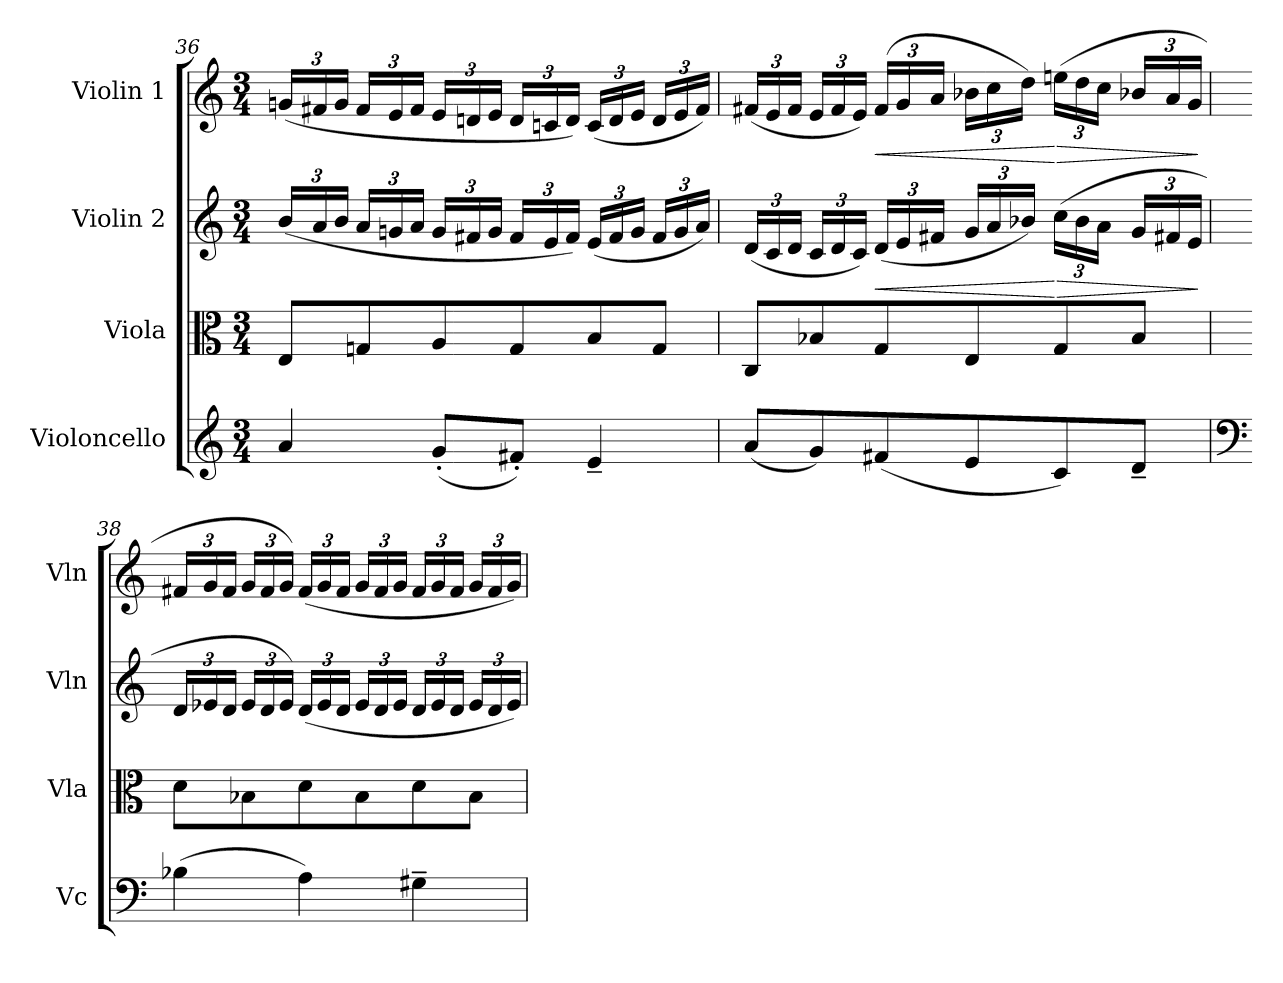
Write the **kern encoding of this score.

**kern	**kern	**kern	**dynam	**kern	**dynam
*part4	*part3	*part2	*part2	*part1	*part1
*staff4	*staff3	*staff2	*staff2	*staff1	*staff1
*I"Violoncello	*I"Viola	*I"Violin 2	*	*I"Violin 1	*
*I'Vc	*I'Vla	*I'Vln	*	*I'Vln	*
!!LO:PB:g=z
*clefG2	*clefC3	*clefG2	*	*clefG2	*
*k[]	*k[]	*k[]	*	*k[]	*
*M3/4	*M3/4	*M3/4	*	*M3/4	*
*	*	*Xbrackettup	*	*Xbrackettup	*
=36	=36	=36	=36	=36	=36
4a/	8E/L	(24b/LL	.	(24gn/LL	.
.	.	24a/	.	24f#X/	.
.	.	24b/JJ	.	24g/JJ	.
.	8Gn/	24a/LL	.	24f#/LL	.
.	.	24gn/	.	24e/	.
.	.	24a/JJ	.	24f#/JJ	.
(8g'/L	8A/	24g/LL	.	24e/LL	.
.	.	24f#X/	.	24dn/	.
.	.	24g/JJ	.	24e/JJ	.
8f#X'/J)	8G/	24f#/LL	.	24d/LL	.
.	.	24e/	.	24cn/	.
.	.	24f#/JJ)	.	24d/JJ)	.
4e~/	8B/	(24e/LL	.	(24c/LL	.
.	.	24f#/	.	24d/	.
.	.	24g/JJ	.	24e/JJ	.
.	8G/J	24f#/LL	.	24d/LL	.
.	.	24g/	.	24e/	.
.	.	24a/JJ)	.	24f#i/JJ)	.
=37	=37	=37	=37	=37	=37
(8a/L	8C/L	(24d/LL	.	(24f#X/LL	.
.	.	24c/	.	24e/	.
.	.	24d/JJ	.	24f#/JJ	.
8g/)	8B-X/	24c/LL	.	24e/LL	.
.	.	24d/	.	24f#/	.
.	.	24c/JJ)	.	24e/JJ)	.
!	!	!	!LO:HP:b	!	!LO:HP:b
(8f#X/	8G/	(24d/LL	<	(24f#/LL	<
.	.	24e/	.	24g/	.
.	.	24f#X/JJ	.	24a/JJ	.
8e/	8E/	24g/LL	.	24b-X\LL	.
.	.	24a/	.	24cc\	.
.	.	24b-X/JJ)	.	24dd\JJ)	.
!	!	!	!LO:HP:n=1:b	!	!LO:HP:n=1:b
8c/)	8G/	(24cc\LL	[ >	(24een\LL	[ >
.	.	24b-\	.	24dd\	.
.	.	24a\JJ	.	24cc\JJ	.
8d~/J	8B-/J	24g/LL	.	24b-X/LL	.
.	.	24f#X/	.	24a/	.
.	.	24e/JJ	.	24g/JJ	.
.	.	.	]	.	]
!!LO:LB:g=z
=38	=38	=38	=38	=38	=38
*clefF4	*	*	*	*	*
(4B-X\	8d\L	24d/LL	.	24f#X/LL	.
.	.	24e-X/	.	24g/	.
.	.	24d/JJ	.	24f#/JJ	.
.	8B-X\	24e-/LL	.	24g/LL	.
.	.	24d/	.	24f#/	.
.	.	24e-/JJ)	.	24g/JJ)	.
4A\)	8d\	(24d/LL	.	(24f#/LL	.
.	.	24e-/	.	24g/	.
.	.	24d/JJ	.	24f#/JJ	.
.	8B-\	24e-/LL	.	24g/LL	.
.	.	24d/	.	24f#/	.
.	.	24e-/JJ	.	24g/JJ	.
4G#X~\	8d\	24d/LL	.	24f#/LL	.
.	.	24e-/	.	24g/	.
.	.	24d/JJ	.	24f#/JJ	.
.	8B-\J	24e-/LL	.	24g/LL	.
.	.	24d/	.	24f#/	.
.	.	24e-/JJ)	.	24g/JJ)	.
=	=	=	=	=	=
*-	*-	*-	*-	*-	*-
